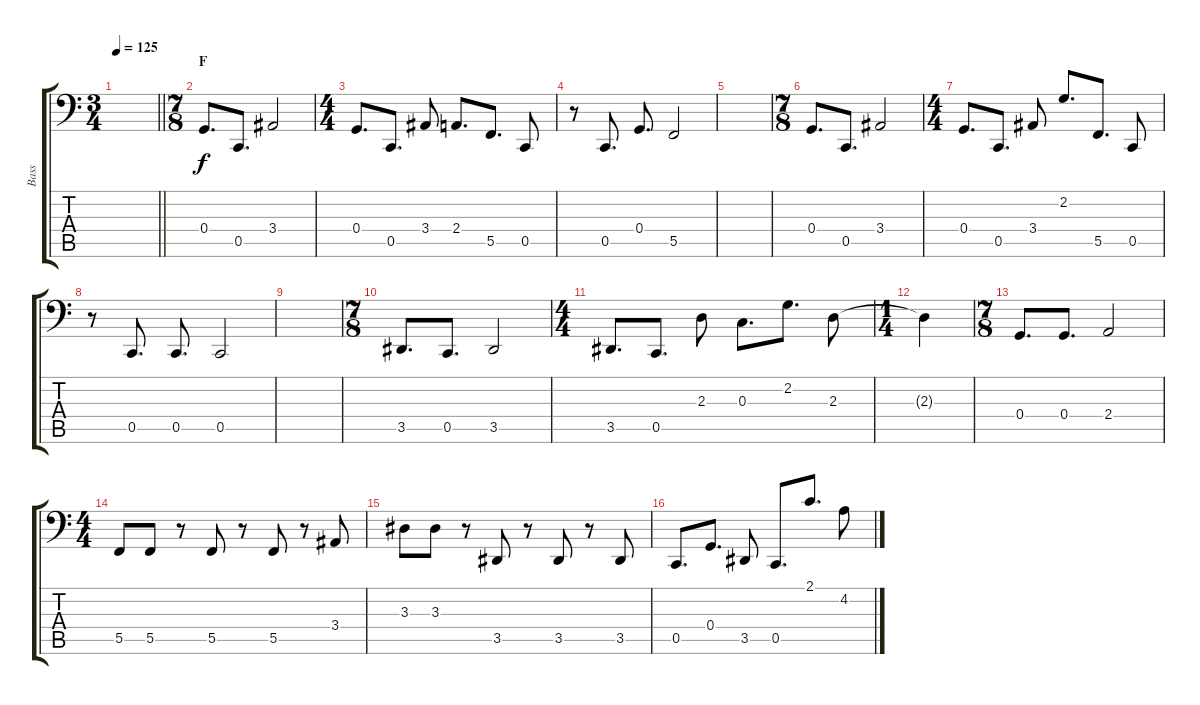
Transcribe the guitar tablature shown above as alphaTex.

\track ("Bass" "Bass") {instrument electricbasspick}
\staff {score tabs}
\tuning (Bb2 F2 C2 G1 C1 A0) {hide}
\ts (3 4)
\tempo 125
\clef f4
\barLineRight lightlight
\ks c
|
\ts (7 8)
\section ("" "F")
0.4.8{d instrument electricbasspick} 0.5.8{d} 3.4.2 |
\ts (4 4)
0.4.8{d} 0.5.8{d} 3.4.8 2.4.8{d} 5.5.8{d} 0.5.8 |
r.8 0.5.8{d} 0.4.8{d} 5.5.2 |
|
\ts (7 8)
0.4.8{d} 0.5.8{d} 3.4.2 |
\ts (4 4)
0.4.8{d} 0.5.8{d} 3.4.8 2.2.8{d} 5.5.8{d} 0.5.8 |
r.8 0.5.8{d} 0.5.8{d} 0.5.2 |
|
\ts (7 8)
3.5.8{d} 0.5.8{d} 3.5.2 |
\ts (4 4)
3.5.8{d} 0.5.8{d} 2.3.8 0.3.8{d} 2.2.8{d} 2.3.8 |
\ts (1 4)
2.3{t}.4 |
\ts (7 8)
0.4.8{d} 0.4.8{d} 2.4.2 |
\ts (4 4)
5.5.8 5.5.8 r.8 5.5.8 r.8 5.5.8 r.8 3.4.8 |
3.3.8 3.3.8 r.8 3.5.8 r.8 3.5.8 r.8 3.5.8 |
0.5.8{d} 0.4.8{d} 3.5.8 0.5.8{d} 2.1.8{d} 4.2.8
